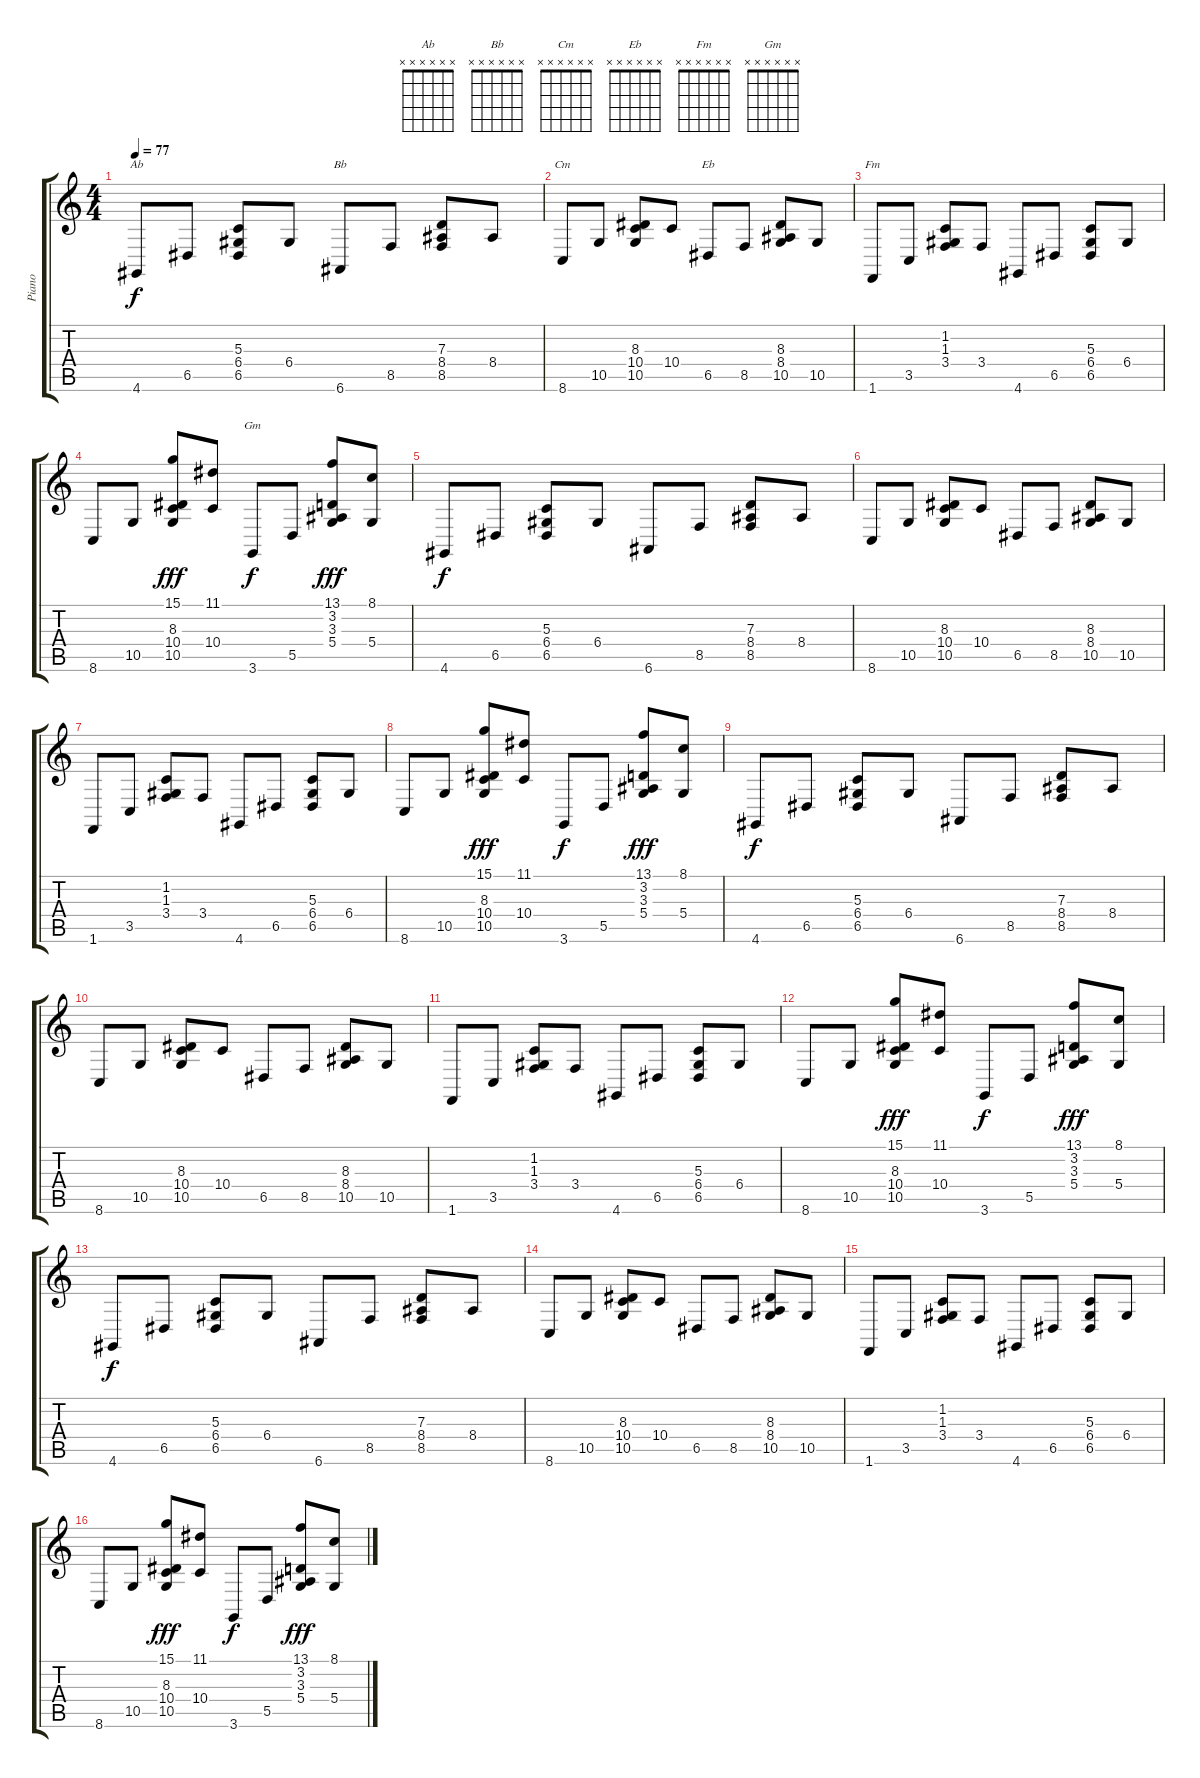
\track ("Piano" "Piano") {instrument acousticgrandpiano}
\staff {score tabs}
\tuning (E4 B3 G3 D3 A2 E2) {hide}
\chord ("Ab" x x x x x x)
\chord ("Bb" x x x x x x)
\chord ("Cm" x x x x x x)
\chord ("Eb" x x x x x x)
\chord ("Fm" x x x x x x)
\chord ("Gm" x x x x x x)
\ts (4 4)
\tempo 77
\clef g2
\ks c
4.6.8{ch "Ab" dy f} 6.5.8 (5.3 6.4 6.5).8 6.4.8 6.6.8{ch "Bb"} 8.5.8 (7.3 8.4 8.5).8 8.4.8 |
8.6.8{ch "Cm"} 10.5.8 (8.3 10.4 10.5).8 10.4.8 6.5.8{ch "Eb"} 8.5.8 (8.3 8.4 10.5).8 10.5.8 |
1.6.8{ch "Fm"} 3.5.8 (1.2 1.3 3.4).8 3.4.8 4.6.8 6.5.8 (5.3 6.4 6.5).8 6.4.8 |
8.6.8 10.5.8 (15.1 8.3 10.4 10.5).8{dy fff} (11.1 10.4).8 3.6.8{ch "Gm" dy f} 5.5.8 (13.1 3.2 3.3 5.4).8{dy fff} (8.1 5.4).8 |
4.6.8{dy f} 6.5.8 (5.3 6.4 6.5).8 6.4.8 6.6.8 8.5.8 (7.3 8.4 8.5).8 8.4.8 |
8.6.8 10.5.8 (8.3 10.4 10.5).8 10.4.8 6.5.8 8.5.8 (8.3 8.4 10.5).8 10.5.8 |
1.6.8 3.5.8 (1.2 1.3 3.4).8 3.4.8 4.6.8 6.5.8 (5.3 6.4 6.5).8 6.4.8 |
8.6.8 10.5.8 (15.1 8.3 10.4 10.5).8{dy fff} (11.1 10.4).8 3.6.8{dy f} 5.5.8 (13.1 3.2 3.3 5.4).8{dy fff} (8.1 5.4).8 |
4.6.8{dy f} 6.5.8 (5.3 6.4 6.5).8 6.4.8 6.6.8 8.5.8 (7.3 8.4 8.5).8 8.4.8 |
8.6.8 10.5.8 (8.3 10.4 10.5).8 10.4.8 6.5.8 8.5.8 (8.3 8.4 10.5).8 10.5.8 |
1.6.8 3.5.8 (1.2 1.3 3.4).8 3.4.8 4.6.8 6.5.8 (5.3 6.4 6.5).8 6.4.8 |
8.6.8 10.5.8 (15.1 8.3 10.4 10.5).8{dy fff} (11.1 10.4).8 3.6.8{dy f} 5.5.8 (13.1 3.2 3.3 5.4).8{dy fff} (8.1 5.4).8 |
4.6.8{dy f} 6.5.8 (5.3 6.4 6.5).8 6.4.8 6.6.8 8.5.8 (7.3 8.4 8.5).8 8.4.8 |
8.6.8 10.5.8 (8.3 10.4 10.5).8 10.4.8 6.5.8 8.5.8 (8.3 8.4 10.5).8 10.5.8 |
1.6.8 3.5.8 (1.2 1.3 3.4).8 3.4.8 4.6.8 6.5.8 (5.3 6.4 6.5).8 6.4.8 |
8.6.8 10.5.8 (15.1 8.3 10.4 10.5).8{dy fff} (11.1 10.4).8 3.6.8{dy f} 5.5.8 (13.1 3.2 3.3 5.4).8{dy fff} (8.1 5.4).8
